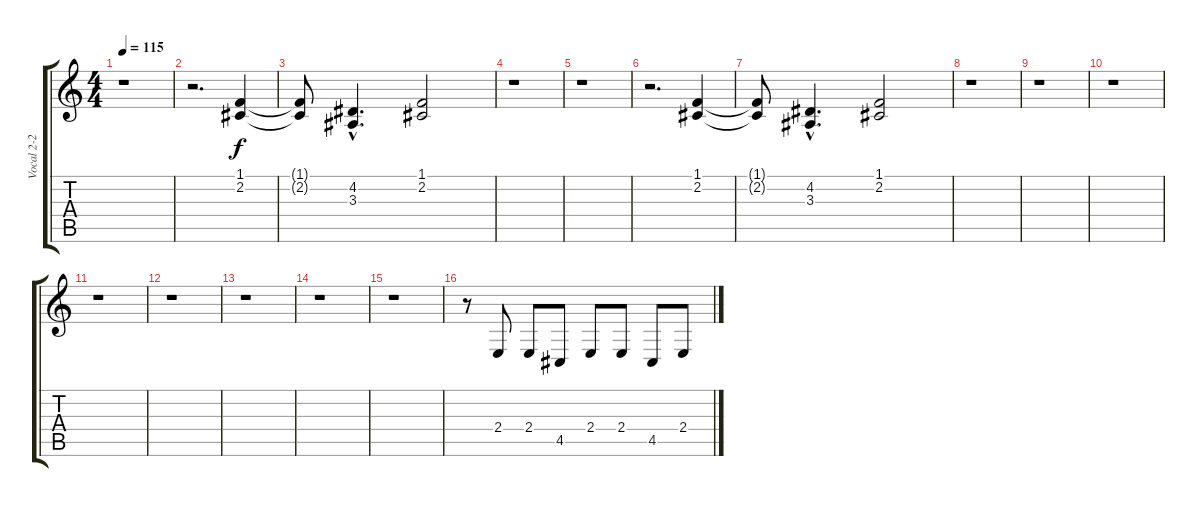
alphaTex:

\track ("Vocal 2-2" "Vocal 2-2") {instrument lead2sawtooth}
\staff {score tabs}
\tuning (E4 B3 G3 D3 A2 E2) {hide}
\ts (4 4)
\tempo 115
\clef g2
\ks c
r.1{dy mp} |
r.2{d} (1.1 2.2).4{dy f volume 12} |
(1.1{t} 2.2{t}).8 (4.2{hac} 3.3{hac}).4{d} (1.1 2.2).2 |
r.1 |
r.1 |
r.2{d} (1.1 2.2).4 |
(1.1{t} 2.2{t}).8 (4.2{hac} 3.3{hac}).4{d} (1.1 2.2).2 |
r.1 |
r.1 |
r.1 |
r.1 |
r.1 |
r.1 |
r.1 |
r.1 |
r.8 2.4.8 2.4.8 4.5.8 2.4.8 2.4.8 4.5.8 2.4.8
